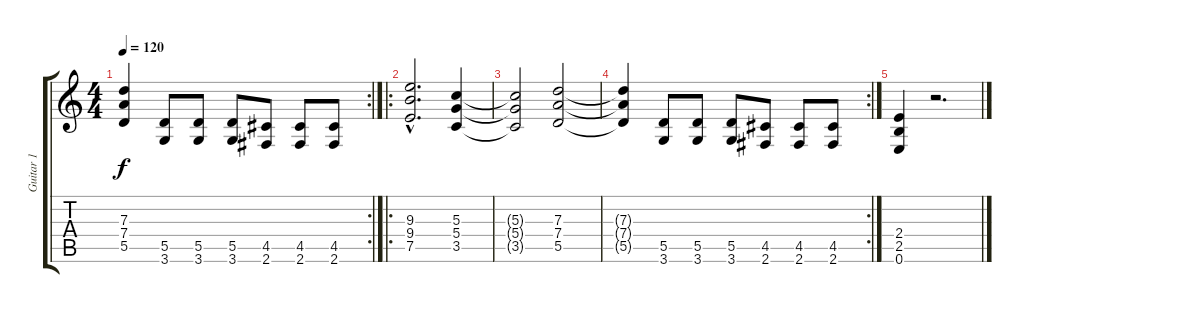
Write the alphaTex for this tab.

\track ("Guitar 1" "Guitar 1") {instrument distortionguitar}
\staff {score tabs}
\tuning (E4 B3 G3 D3 A2 E2) {hide}
\rc 2
\ts (4 4)
\tempo 120
\clef g2
\ks c
(7.3{t} 7.4{t} 5.5{t}).4{dy f} (5.5 3.6).8 (5.5 3.6).8 (5.5 3.6).8 (4.5 2.6).8 (4.5 2.6).8 (4.5 2.6).8 |
\ro
(9.3{hac} 9.4{hac} 7.5{hac}).2{d} (5.3 5.4 3.5).4 |
(5.3{t} 5.4{t} 3.5{t}).2 (7.3 7.4 5.5).2 |
\rc 2
(7.3{t} 7.4{t} 5.5{t}).4 (5.5 3.6).8 (5.5 3.6).8 (5.5 3.6).8 (4.5 2.6).8 (4.5 2.6).8 (4.5 2.6).8 |
(2.4 2.5 0.6).4 r.2{d}
